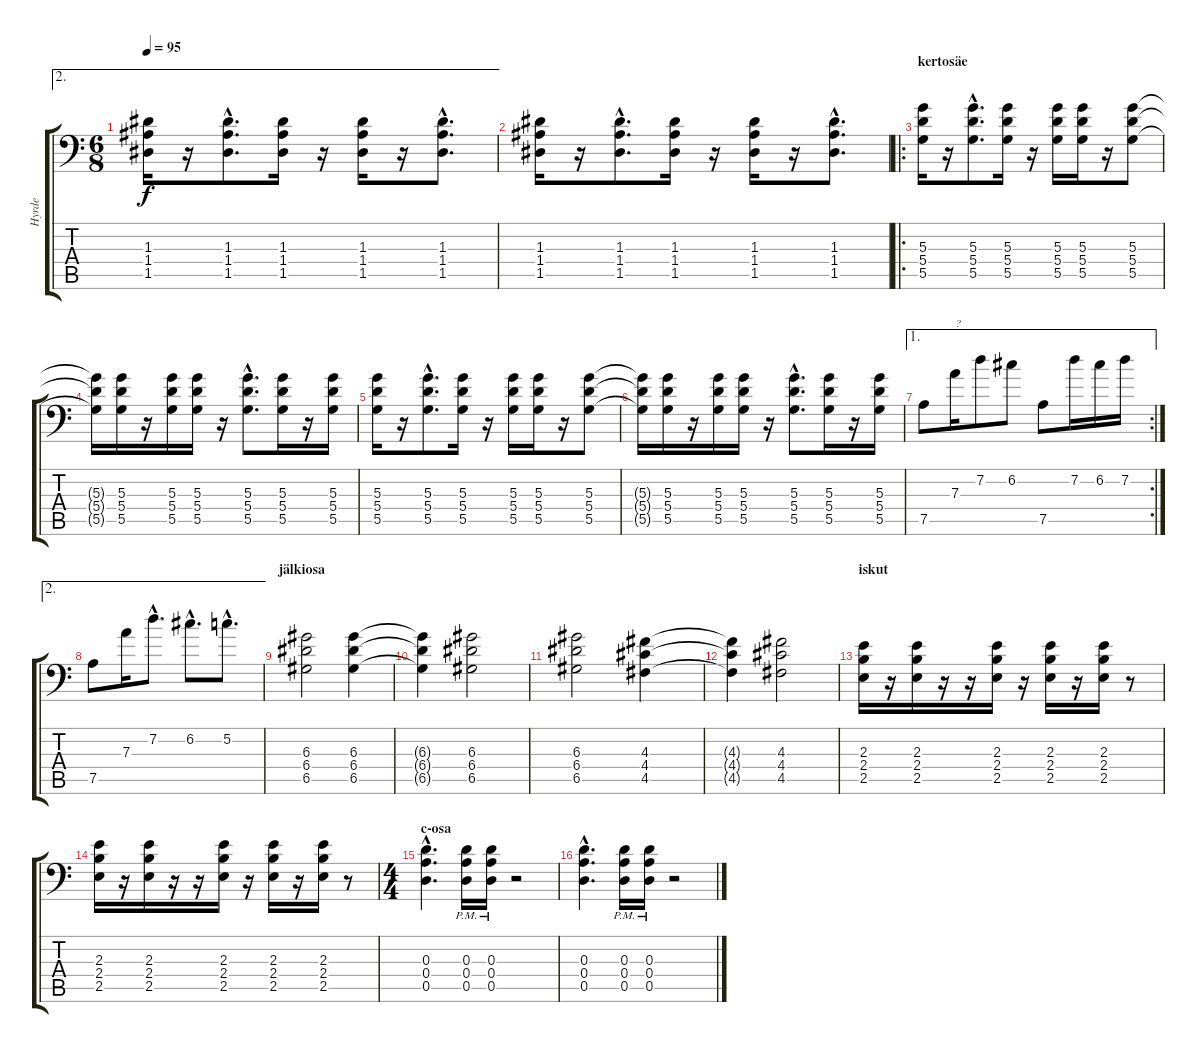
\track ("Hyrde" "Hyrde") {instrument distortionguitar}
\staff {score tabs}
\tuning (B3 G3 D3 A2 D2 A1) {hide}
\ae 2
\ts (6 8)
\tempo 95
\clef f4
\ks c
(1.3 1.4 1.5).16{dy f} r.16 (1.3{hac} 1.4{hac} 1.5{hac}).8{d} (1.3 1.4 1.5).16 r.16 (1.3 1.4 1.5).16 r.16 (1.3{hac} 1.4{hac} 1.5{hac}).8{d} |
(1.3 1.4 1.5).16 r.16 (1.3{hac} 1.4{hac} 1.5{hac}).8{d} (1.3 1.4 1.5).16 r.16 (1.3 1.4 1.5).16 r.16 (1.3{hac} 1.4{hac} 1.5{hac}).8{d} |
\ro
\section ("" "kertosäe")
(5.3 5.4 5.5).16 r.16 (5.3{hac} 5.4{hac} 5.5{hac}).8{d} (5.3 5.4 5.5).16 r.16 (5.3 5.4 5.5).16 (5.3 5.4 5.5).16 r.16 (5.3 5.4 5.5).8 |
(5.3{t} 5.4{t} 5.5{t}).16 (5.3 5.4 5.5).16 r.16 (5.3 5.4 5.5).16 (5.3 5.4 5.5).16 r.16 (5.3{hac} 5.4{hac} 5.5{hac}).8{d} (5.3 5.4 5.5).16 r.16 (5.3 5.4 5.5).16 |
(5.3 5.4 5.5).16 r.16 (5.3{hac} 5.4{hac} 5.5{hac}).8{d} (5.3 5.4 5.5).16 r.16 (5.3 5.4 5.5).16 (5.3 5.4 5.5).16 r.16 (5.3 5.4 5.5).8 |
(5.3{t} 5.4{t} 5.5{t}).16 (5.3 5.4 5.5).16 r.16 (5.3 5.4 5.5).16 (5.3 5.4 5.5).16 r.16 (5.3{hac} 5.4{hac} 5.5{hac}).8{d} (5.3 5.4 5.5).16 r.16 (5.3 5.4 5.5).16 |
\ae 1
\rc 2
7.5.8 7.3.16{txt "?"} 7.2.8 6.2.8 7.5.8 7.2.16 6.2.16 7.2.16 |
\ae 2
7.5.8 7.3.16 7.2{hac}.8{d} 6.2{hac}.8{d} 5.2{hac}.8{d} |
\section ("" "jälkiosa")
(6.3 6.4 6.5).2 (6.3 6.4 6.5).4 |
(6.3{t} 6.4{t} 6.5{t}).4 (6.3 6.4 6.5).2 |
(6.3 6.4 6.5).2 (4.3 4.4 4.5).4 |
(4.3{t} 4.4{t} 4.5{t}).4 (4.3 4.4 4.5).2 |
\section ("" "iskut")
(2.3 2.4 2.5).16 r.16 (2.3 2.4 2.5).16 r.16 r.16 (2.3 2.4 2.5).16 r.16 (2.3 2.4 2.5).16 r.16 (2.3 2.4 2.5).16 r.8 |
(2.3 2.4 2.5).16 r.16 (2.3 2.4 2.5).16 r.16 r.16 (2.3 2.4 2.5).16 r.16 (2.3 2.4 2.5).16 r.16 (2.3 2.4 2.5).16 r.8 |
\ts (4 4)
\section ("" "c-osa")
(0.3{hac} 0.4{hac} 0.5{hac}).4{d} (0.3{pm} 0.4{pm} 0.5{pm}).16 (0.3{pm} 0.4{pm} 0.5{pm}).16 r.2 |
(0.3{hac} 0.4{hac} 0.5{hac}).4{d} (0.3{pm} 0.4{pm} 0.5{pm}).16 (0.3{pm} 0.4{pm} 0.5{pm}).16 r.2
